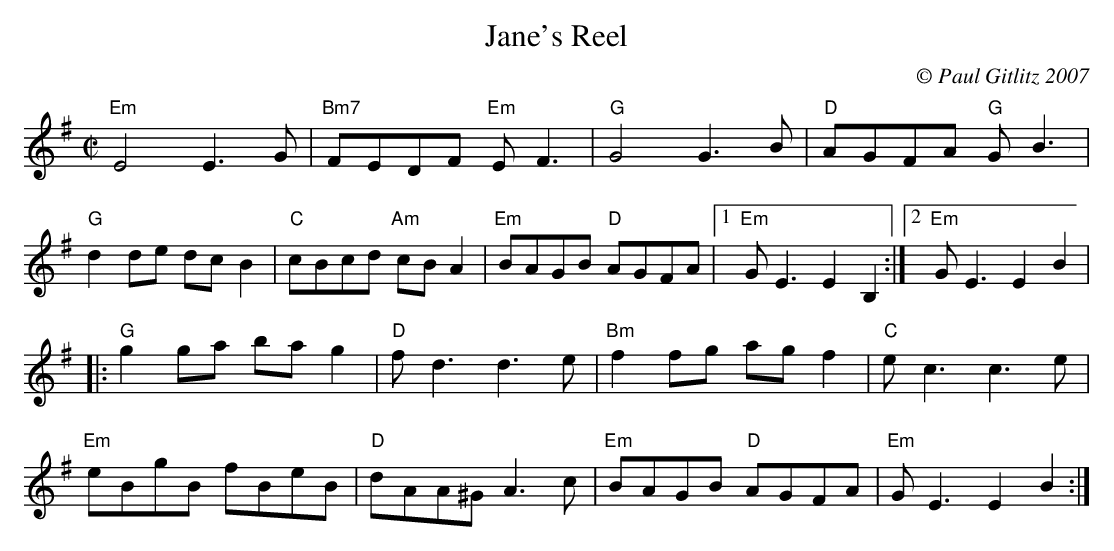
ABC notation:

X:1
T:Jane's Reel
M:C|
C:© Paul Gitlitz 2007
K:Em
"Em"E4 E3 G| "Bm7"FEDF "Em"EF3|"G"G4 G3B |"D"AGFA "G"GB3|!
"G"d2de dcB2|"C"cBcd "Am"cBA2|"Em"BAGB "D"AGFA|1"Em"GE3 E2B,2:|2"Em"GE3  E2B2|!
|:"G"g2ga bag2|"D"fd3 d3e|"Bm"f2fg agf2|"C"ec3 c3e|!
"Em"eBgB fBeB|"D"dAA^G A3c|"Em"BAGB "D"AGFA|"Em"GE3 E2B2:|!
